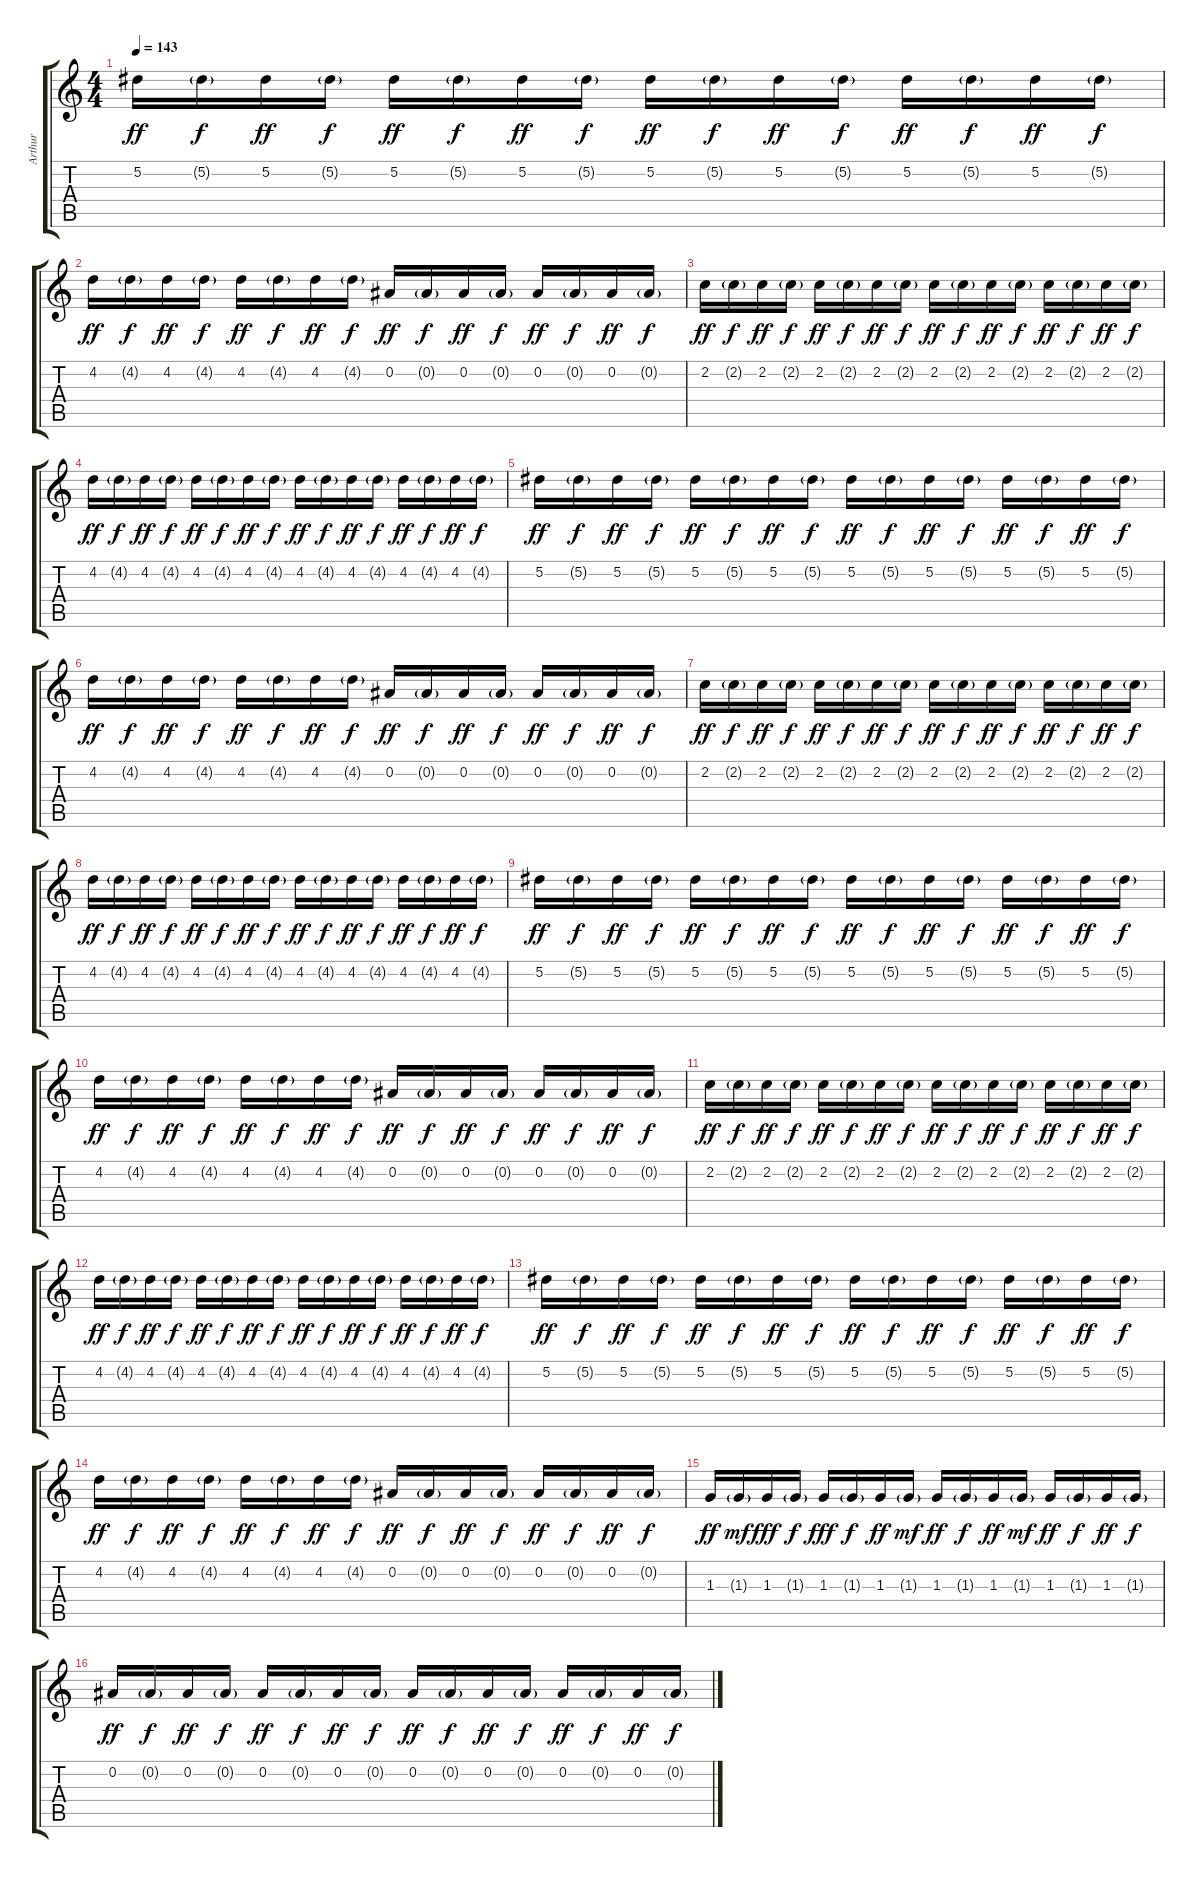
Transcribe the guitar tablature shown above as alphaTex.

\track ("Arthur" "Arthur") {instrument distortionguitar}
\staff {score tabs}
\tuning (Eb4 Bb3 Gb3 Db3 Ab2 Eb2) {hide}
\ts (4 4)
\tempo 143
\clef g2
\ks c
5.2.16{dy ff instrument electricguitarjazz} 5.2{g}.16{dy f} 5.2.16{dy ff} 5.2{g}.16{dy f} 5.2.16{dy ff} 5.2{g}.16{dy f} 5.2.16{dy ff} 5.2{g}.16{dy f} 5.2.16{dy ff} 5.2{g}.16{dy f} 5.2.16{dy ff} 5.2{g}.16{dy f} 5.2.16{dy ff} 5.2{g}.16{dy f} 5.2.16{dy ff} 5.2{g}.16{dy f} |
4.2.16{dy ff instrument electricguitarjazz} 4.2{g}.16{dy f} 4.2.16{dy ff} 4.2{g}.16{dy f} 4.2.16{dy ff} 4.2{g}.16{dy f} 4.2.16{dy ff} 4.2{g}.16{dy f} 0.2.16{dy ff} 0.2{g}.16{dy f} 0.2.16{dy ff} 0.2{g}.16{dy f} 0.2.16{dy ff} 0.2{g}.16{dy f} 0.2.16{dy ff} 0.2{g}.16{dy f} |
2.2.16{dy ff instrument electricguitarjazz} 2.2{g}.16{dy f} 2.2.16{dy ff} 2.2{g}.16{dy f} 2.2.16{dy ff} 2.2{g}.16{dy f} 2.2.16{dy ff} 2.2{g}.16{dy f} 2.2.16{dy ff} 2.2{g}.16{dy f} 2.2.16{dy ff} 2.2{g}.16{dy f} 2.2.16{dy ff} 2.2{g}.16{dy f} 2.2.16{dy ff} 2.2{g}.16{dy f} |
4.2.16{dy ff instrument electricguitarjazz} 4.2{g}.16{dy f} 4.2.16{dy ff} 4.2{g}.16{dy f} 4.2.16{dy ff} 4.2{g}.16{dy f} 4.2.16{dy ff} 4.2{g}.16{dy f} 4.2.16{dy ff} 4.2{g}.16{dy f} 4.2.16{dy ff} 4.2{g}.16{dy f} 4.2.16{dy ff} 4.2{g}.16{dy f} 4.2.16{dy ff} 4.2{g}.16{dy f} |
5.2.16{dy ff instrument electricguitarjazz} 5.2{g}.16{dy f} 5.2.16{dy ff} 5.2{g}.16{dy f} 5.2.16{dy ff} 5.2{g}.16{dy f} 5.2.16{dy ff} 5.2{g}.16{dy f} 5.2.16{dy ff} 5.2{g}.16{dy f} 5.2.16{dy ff} 5.2{g}.16{dy f} 5.2.16{dy ff} 5.2{g}.16{dy f} 5.2.16{dy ff} 5.2{g}.16{dy f} |
4.2.16{dy ff instrument electricguitarjazz} 4.2{g}.16{dy f} 4.2.16{dy ff} 4.2{g}.16{dy f} 4.2.16{dy ff} 4.2{g}.16{dy f} 4.2.16{dy ff} 4.2{g}.16{dy f} 0.2.16{dy ff} 0.2{g}.16{dy f} 0.2.16{dy ff} 0.2{g}.16{dy f} 0.2.16{dy ff} 0.2{g}.16{dy f} 0.2.16{dy ff} 0.2{g}.16{dy f} |
2.2.16{dy ff instrument electricguitarjazz} 2.2{g}.16{dy f} 2.2.16{dy ff} 2.2{g}.16{dy f} 2.2.16{dy ff} 2.2{g}.16{dy f} 2.2.16{dy ff} 2.2{g}.16{dy f} 2.2.16{dy ff} 2.2{g}.16{dy f} 2.2.16{dy ff} 2.2{g}.16{dy f} 2.2.16{dy ff} 2.2{g}.16{dy f} 2.2.16{dy ff} 2.2{g}.16{dy f} |
4.2.16{dy ff instrument electricguitarjazz} 4.2{g}.16{dy f} 4.2.16{dy ff} 4.2{g}.16{dy f} 4.2.16{dy ff} 4.2{g}.16{dy f} 4.2.16{dy ff} 4.2{g}.16{dy f} 4.2.16{dy ff} 4.2{g}.16{dy f} 4.2.16{dy ff} 4.2{g}.16{dy f} 4.2.16{dy ff} 4.2{g}.16{dy f} 4.2.16{dy ff} 4.2{g}.16{dy f} |
5.2.16{dy ff instrument electricguitarjazz} 5.2{g}.16{dy f} 5.2.16{dy ff} 5.2{g}.16{dy f} 5.2.16{dy ff} 5.2{g}.16{dy f} 5.2.16{dy ff} 5.2{g}.16{dy f} 5.2.16{dy ff} 5.2{g}.16{dy f} 5.2.16{dy ff} 5.2{g}.16{dy f} 5.2.16{dy ff} 5.2{g}.16{dy f} 5.2.16{dy ff} 5.2{g}.16{dy f} |
4.2.16{dy ff instrument electricguitarjazz} 4.2{g}.16{dy f} 4.2.16{dy ff} 4.2{g}.16{dy f} 4.2.16{dy ff} 4.2{g}.16{dy f} 4.2.16{dy ff} 4.2{g}.16{dy f} 0.2.16{dy ff} 0.2{g}.16{dy f} 0.2.16{dy ff} 0.2{g}.16{dy f} 0.2.16{dy ff} 0.2{g}.16{dy f} 0.2.16{dy ff} 0.2{g}.16{dy f} |
2.2.16{dy ff instrument electricguitarjazz} 2.2{g}.16{dy f} 2.2.16{dy ff} 2.2{g}.16{dy f} 2.2.16{dy ff} 2.2{g}.16{dy f} 2.2.16{dy ff} 2.2{g}.16{dy f} 2.2.16{dy ff} 2.2{g}.16{dy f} 2.2.16{dy ff} 2.2{g}.16{dy f} 2.2.16{dy ff} 2.2{g}.16{dy f} 2.2.16{dy ff} 2.2{g}.16{dy f} |
4.2.16{dy ff instrument electricguitarjazz} 4.2{g}.16{dy f} 4.2.16{dy ff} 4.2{g}.16{dy f} 4.2.16{dy ff} 4.2{g}.16{dy f} 4.2.16{dy ff} 4.2{g}.16{dy f} 4.2.16{dy ff} 4.2{g}.16{dy f} 4.2.16{dy ff} 4.2{g}.16{dy f} 4.2.16{dy ff} 4.2{g}.16{dy f} 4.2.16{dy ff} 4.2{g}.16{dy f} |
5.2.16{dy ff instrument electricguitarjazz} 5.2{g}.16{dy f} 5.2.16{dy ff} 5.2{g}.16{dy f} 5.2.16{dy ff} 5.2{g}.16{dy f} 5.2.16{dy ff} 5.2{g}.16{dy f} 5.2.16{dy ff} 5.2{g}.16{dy f} 5.2.16{dy ff} 5.2{g}.16{dy f} 5.2.16{dy ff} 5.2{g}.16{dy f} 5.2.16{dy ff} 5.2{g}.16{dy f} |
4.2.16{dy ff instrument electricguitarjazz} 4.2{g}.16{dy f} 4.2.16{dy ff} 4.2{g}.16{dy f} 4.2.16{dy ff} 4.2{g}.16{dy f} 4.2.16{dy ff} 4.2{g}.16{dy f} 0.2.16{dy ff} 0.2{g}.16{dy f} 0.2.16{dy ff} 0.2{g}.16{dy f} 0.2.16{dy ff} 0.2{g}.16{dy f} 0.2.16{dy ff} 0.2{g}.16{dy f} |
1.3.16{dy ff instrument electricguitarjazz} 1.3{g}.16{dy mf} 1.3.16{dy fff} 1.3{g}.16{dy f} 1.3.16{dy fff} 1.3{g}.16{dy f} 1.3.16{dy ff} 1.3{g}.16{dy mf} 1.3.16{dy ff} 1.3{g}.16{dy f} 1.3.16{dy ff} 1.3{g}.16{dy mf} 1.3.16{dy ff} 1.3{g}.16{dy f} 1.3.16{dy ff} 1.3{g}.16{dy f} |
0.2.16{dy ff instrument electricguitarjazz} 0.2{g}.16{dy f} 0.2.16{dy ff} 0.2{g}.16{dy f} 0.2.16{dy ff} 0.2{g}.16{dy f} 0.2.16{dy ff} 0.2{g}.16{dy f} 0.2.16{dy ff} 0.2{g}.16{dy f} 0.2.16{dy ff} 0.2{g}.16{dy f} 0.2.16{dy ff} 0.2{g}.16{dy f} 0.2.16{dy ff} 0.2{g}.16{dy f}
